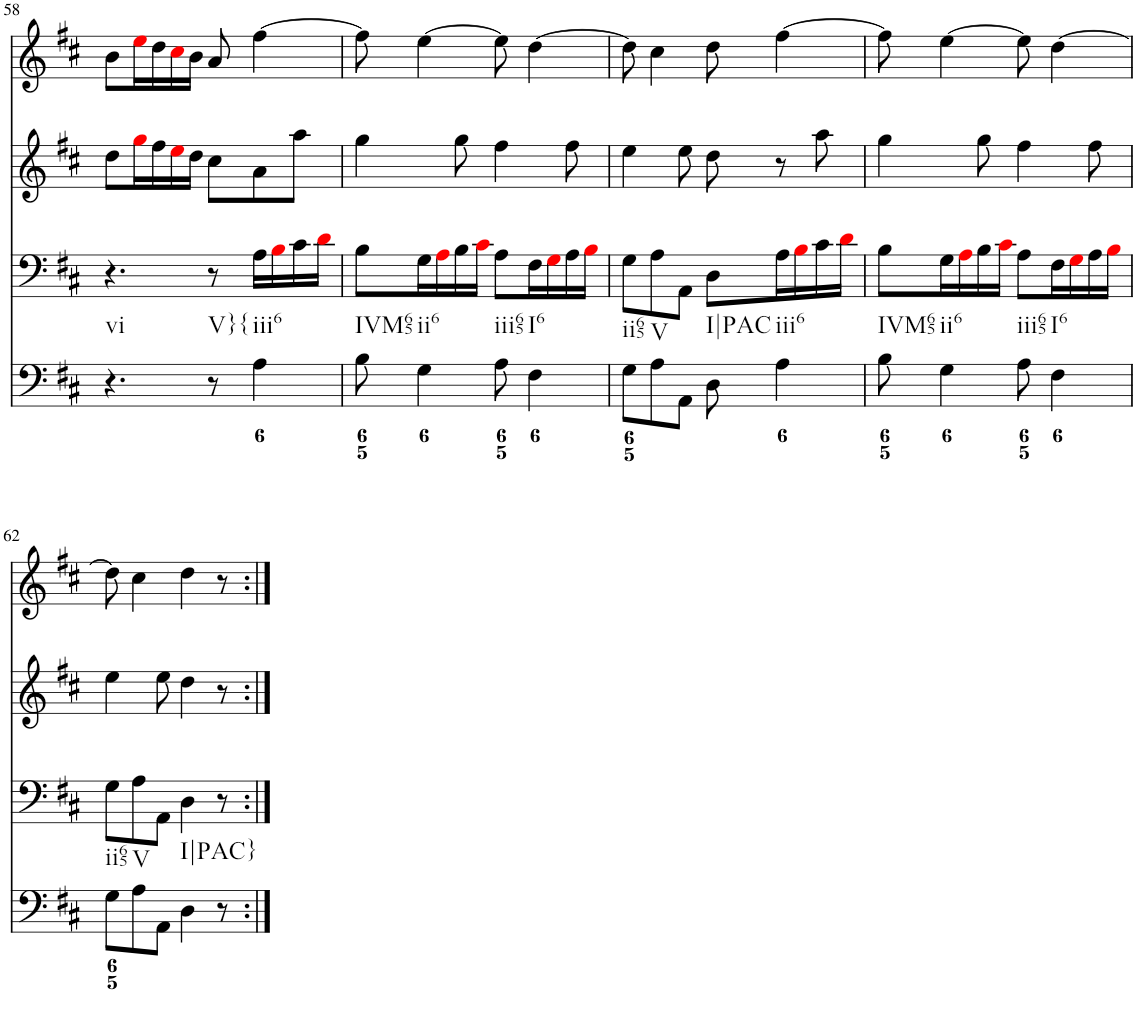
**kern	**kern	**kern	**kern
*part4	*part3	*part2	*part1
*staff4	*staff3	*staff2	*staff1
*I"violn	*I"violn	*I"cello	*I"organ
!!LO:PB:g=z
*clefF4	*clefF4	*clefG2	*clefG2
*k[f#c#]	*k[f#c#]	*k[f#c#]	*k[f#c#]
*D:	*D:	*D:	*D:
*M6/8	*M6/8	*M6/8	*M6/8
=58	=58	=58	=58
!	!LO:TX:b:t=vi	!	!
4.r	4.r	8dd\L	8b\L
.	.	16ggi\L	16eei\L
.	.	16ff#\	16dd\
.	.	16eei\	16cc#i\
.	.	16dd\JJ	16b\JJ
!	!LO:TX:b:t=V}{	!	!
8r	8r	8cc#\L	8a/
!	!LO:TX:b:t=iii6	!	!
4A\	16A\LL	8a\	[4ff#\
.	16Bi\	.	.
.	16c#\	8aa\J	.
.	16di\JJ	.	.
=59	=59	=59	=59
!	!LO:TX:b:t=IVM65	!	!
8B\	8B\L	4gg\	8ff#\]
!	!LO:TX:b:t=ii6	!	!
4G\	16G\L	.	[4ee\
.	16Ai\	.	.
.	16B\	8gg\	.
.	16c#i\JJ	.	.
!	!LO:TX:b:t=iii65	!	!
8A\	8A\L	4ff#\	8ee\]
!	!LO:TX:b:t=I6	!	!
4F#\	16F#\L	.	[4dd\
.	16Gi\	.	.
.	16A\	8ff#\	.
.	16Bi\JJ	.	.
=60	=60	=60	=60
!	!LO:TX:b:t=ii65	!	!
8G\L	8G\L	4ee\	8dd\]
!	!LO:TX:b:t=V	!	!
8A\	8A\	.	4cc#\
8AA\J	8AA\J	8ee\	.
!	!LO:TX:b:t=I|PAC	!	!
8D\	8D\L	8dd\	8dd\
!	!LO:TX:b:t=iii6	!	!
4A\	16A\L	8r	[4ff#\
.	16Bi\	.	.
.	16c#\	8aa\	.
.	16di\JJ	.	.
=61	=61	=61	=61
!	!LO:TX:b:t=IVM65	!	!
8B\	8B\L	4gg\	8ff#\]
!	!LO:TX:b:t=ii6	!	!
4G\	16G\L	.	[4ee\
.	16Ai\	.	.
.	16B\	8gg\	.
.	16c#i\JJ	.	.
!	!LO:TX:b:t=iii65	!	!
8A\	8A\L	4ff#\	8ee\]
!	!LO:TX:b:t=I6	!	!
4F#\	16F#\L	.	[4dd\
.	16Gi\	.	.
.	16A\	8ff#\	.
.	16Bi\JJ	.	.
!!LO:LB:g=z
=62	=62	=62	=62
!	!LO:TX:b:t=ii65	!	!
8G\L	8G\L	4ee\	8dd\]
!	!LO:TX:b:t=V	!	!
8A\	8A\	.	4cc#\
8AA\J	8AA\J	8ee\	.
!	!LO:TX:b:t=I|PAC}	!	!
4D\	4D\	4dd\	4dd\
8r	8r	8r	8r
=:|!	=:|!	=:|!	=:|!
*-	*-	*-	*-
